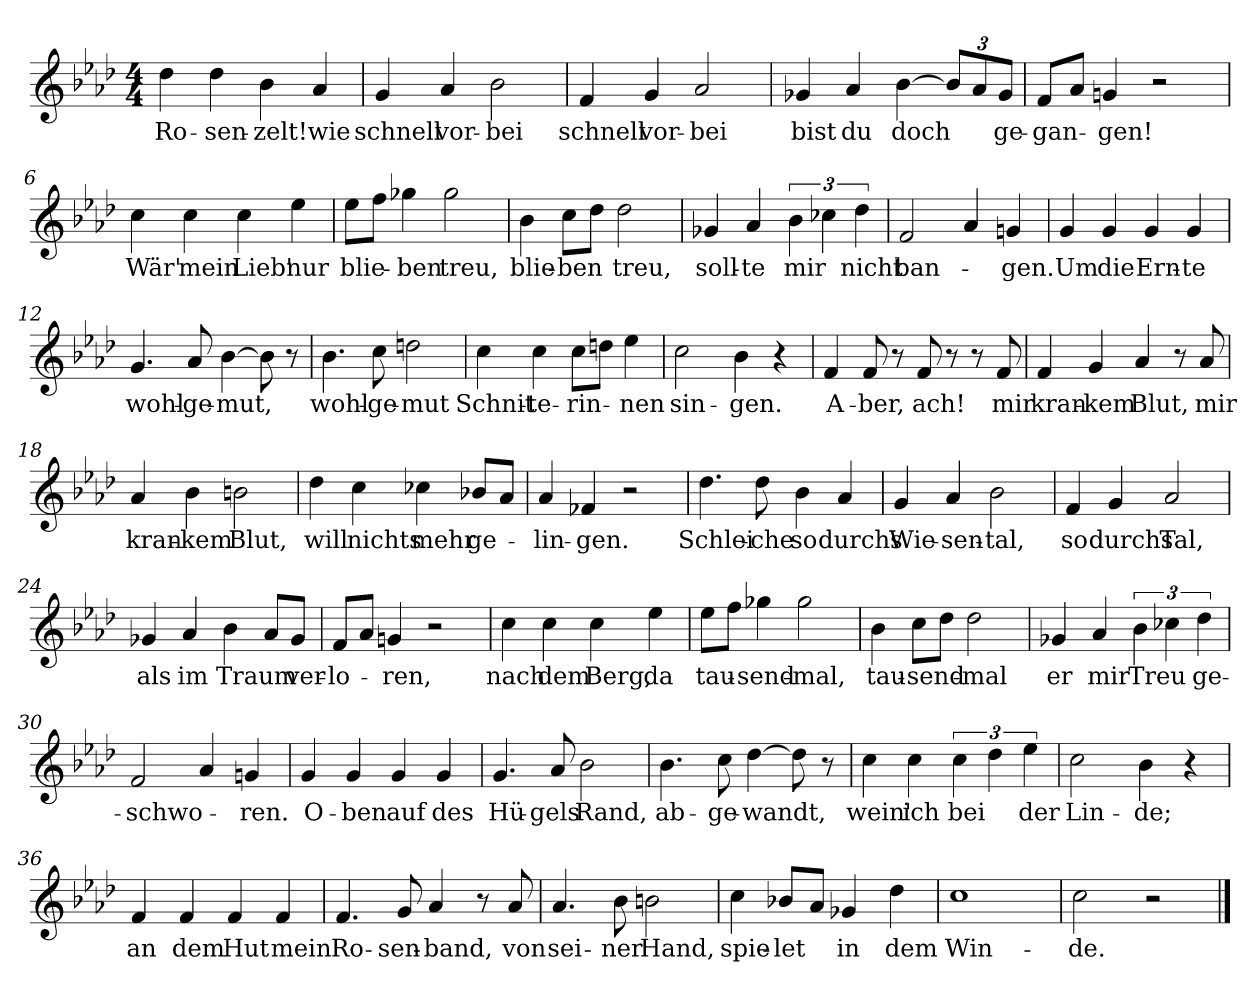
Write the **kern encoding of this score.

**kern	**text
*part1	*part1
*staff1	*staff1
*clefG2	*
*k[b-e-a-d-]	*
*M4/4	*
=1	=1
!	!LO:LY:b
4dd-\	Ro-
!	!LO:LY:b
4dd-\	-sen-
!	!LO:LY:b
4b-\	-zelt!
!	!LO:LY:b
4a-/	wie
=2	=2
!	!LO:LY:b
4g/	schnell
!	!LO:LY:b
4a-/	vor-
!	!LO:LY:b
2b-\	-bei
=3	=3
!	!LO:LY:b
4f/	schnell
!	!LO:LY:b
4g/	vor-
!	!LO:LY:b
2a-/	-bei
=4	=4
!	!LO:LY:b
4g-X/	bist
!	!LO:LY:b
4a-/	du
!	!LO:LY:b
[4b-\	doch
12b-/L]	.
12a-/	.
!	!LO:LY:b
12g-/J	ge-
=5	=5
!	!LO:LY:b
8f/L	-gan-
8a-/J	.
!	!LO:LY:b
4gn/	-gen!
2r	.
=6	=6
!	!LO:LY:b
4cc\	Wär'
!	!LO:LY:b
4cc\	mein
!	!LO:LY:b
4cc\	Lieb'
!	!LO:LY:b
4ee-\	nur
!!LO:LB:g=z
=7	=7
!	!LO:LY:b
8ee-\L	blie-
8ff\J	.
!	!LO:LY:b
4gg-X\	-ben
!	!LO:LY:b
2gg-\	treu,
=8	=8
!	!LO:LY:b
4b-\	blie-
!	!LO:LY:b
8cc\L	-ben
8dd-\J	.
!	!LO:LY:b
2dd-\	treu,
=9	=9
!	!LO:LY:b
4g-X/	soll-
!	!LO:LY:b
4a-/	-te
!	!LO:LY:b
6b-\	mir
6cc-X\	.
!	!LO:LY:b
6dd-\	nicht
=10	=10
!	!LO:LY:b
2f/	ban-
4a-/	.
!	!LO:LY:b
4gn/	-gen.
=11	=11
!	!LO:LY:b
4g/	Um
!	!LO:LY:b
4g/	die
!	!LO:LY:b
4g/	Ern-
!	!LO:LY:b
4g/	-te
=12	=12
!	!LO:LY:b
4.g/	wohl-
!	!LO:LY:b
8a-/	-ge-
!	!LO:LY:b
[4b-\	-mut,
8b-\]	.
8r	.
=13	=13
!	!LO:LY:b
4.b-\	wohl-
!	!LO:LY:b
8cc\	-ge-
!	!LO:LY:b
2ddn\	-mut
!!LO:LB:g=z
=14	=14
!	!LO:LY:b
4cc\	Schnit-
!	!LO:LY:b
4cc\	-te-
!	!LO:LY:b
8cc\L	-rin-
8ddn\J	.
!	!LO:LY:b
4ee-\	-nen
=15	=15
!	!LO:LY:b
2cc\	sin-
!	!LO:LY:b
4b-\	-gen.
4r	.
=16	=16
!	!LO:LY:b
4f/	A-
!	!LO:LY:b
8f/	-ber,
8r	.
!	!LO:LY:b
8f/	ach!
8r	.
8r	.
!	!LO:LY:b
8f/	mir
=17	=17
!	!LO:LY:b
4f/	kran-
!	!LO:LY:b
4g/	-kem
!	!LO:LY:b
4a-/	Blut,
8r	.
!	!LO:LY:b
8a-/	mir
=18	=18
!	!LO:LY:b
4a-/	kran-
!	!LO:LY:b
4b-\	-kem
!	!LO:LY:b
2bn\	Blut,
=19	=19
!	!LO:LY:b
4dd-\	will
!	!LO:LY:b
4cc\	nichts
!	!LO:LY:b
4cc-X\	mehr
!	!LO:LY:b
8b-X/L	ge-
8a-/J	.
!!LO:LB:g=z
=20	=20
!	!LO:LY:b
4a-/	-lin-
!	!LO:LY:b
4f-X/	-gen.
2r	.
=21	=21
!	!LO:LY:b
4.dd-\	Schlei-
!	!LO:LY:b
8dd-\	-che
!	!LO:LY:b
4b-\	so
!	!LO:LY:b
4a-/	durchs
=22	=22
!	!LO:LY:b
4g/	Wie-
!	!LO:LY:b
4a-/	-sen-
!	!LO:LY:b
2b-\	-tal,
=23	=23
!	!LO:LY:b
4f/	so
!	!LO:LY:b
4g/	durchs
!	!LO:LY:b
2a-/	Tal,
=24	=24
!	!LO:LY:b
4g-X/	als
!	!LO:LY:b
4a-/	im
!	!LO:LY:b
4b-\	Traum
8a-/L	.
!	!LO:LY:b
8g-/J	ver-
=25	=25
!	!LO:LY:b
8f/L	-lo-
8a-/J	.
!	!LO:LY:b
4gn/	-ren,
2r	.
=26	=26
!	!LO:LY:b
4cc\	nach
!	!LO:LY:b
4cc\	dem
!	!LO:LY:b
4cc\	Berg,
!	!LO:LY:b
4ee-\	da
!!LO:LB:g=z
=27	=27
!	!LO:LY:b
8ee-\L	tau-
8ff\J	.
!	!LO:LY:b
4gg-X\	-send-
!	!LO:LY:b
2gg-\	-mal,
=28	=28
!	!LO:LY:b
4b-\	tau-
!	!LO:LY:b
8cc\L	-send-
8dd-\J	.
!	!LO:LY:b
2dd-\	-mal
=29	=29
!	!LO:LY:b
4g-X/	er
!	!LO:LY:b
4a-/	mir
!	!LO:LY:b
6b-\	Treu
6cc-X\	.
!	!LO:LY:b
6dd-\	ge-
=30	=30
!	!LO:LY:b
2f/	-schwo-
4a-/	.
!	!LO:LY:b
4gn/	-ren.
=31	=31
!	!LO:LY:b
4g/	O-
!	!LO:LY:b
4g/	-ben
!	!LO:LY:b
4g/	auf
!	!LO:LY:b
4g/	des
=32	=32
!	!LO:LY:b
4.g/	Hü-
!	!LO:LY:b
8a-/	-gels
!	!LO:LY:b
2b-\	Rand,
=33	=33
!	!LO:LY:b
4.b-\	ab-
!	!LO:LY:b
8cc\	-ge-
!	!LO:LY:b
[4dd-\	-wandt,
8dd-\]	.
8r	.
!!LO:LB:g=z
=34	=34
!	!LO:LY:b
4cc\	wein'
!	!LO:LY:b
4cc\	ich
!	!LO:LY:b
6cc\	bei
6dd-\	.
!	!LO:LY:b
6ee-\	der
=35	=35
!	!LO:LY:b
2cc\	Lin-
!	!LO:LY:b
4b-\	-de;
4r	.
=36	=36
!	!LO:LY:b
4f/	an
!	!LO:LY:b
4f/	dem
!	!LO:LY:b
4f/	Hut
!	!LO:LY:b
4f/	mein
=37	=37
!	!LO:LY:b
4.f/	Ro-
!	!LO:LY:b
8g/	-sen-
!	!LO:LY:b
4a-/	-band,
8r	.
!	!LO:LY:b
8a-/	von
=38	=38
!	!LO:LY:b
4.a-/	sei-
!	!LO:LY:b
8b-\	-ner
!	!LO:LY:b
2bn\	Hand,
=39	=39
!	!LO:LY:b
4cc\	spie-
!	!LO:LY:b
8b-X/L	-let
8a-/J	.
!	!LO:LY:b
4g-X/	in
!	!LO:LY:b
4dd-\	dem
=40	=40
!	!LO:LY:b
1cc	Win-
=41	=41
!	!LO:LY:b
2cc\	-de.
2r	.
==	==
*-	*-
